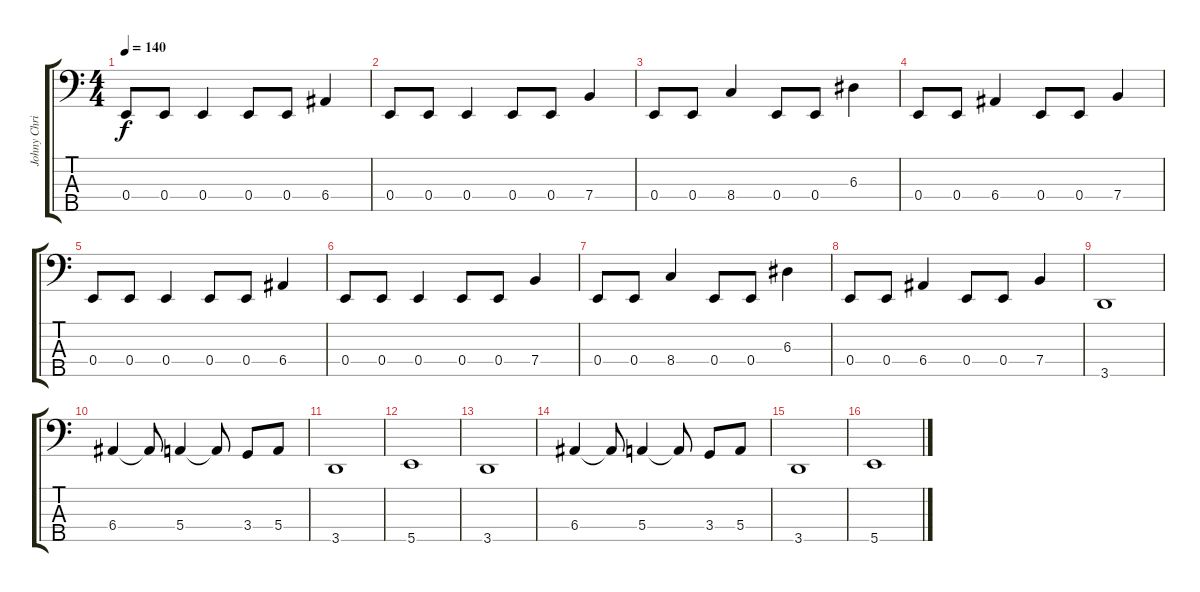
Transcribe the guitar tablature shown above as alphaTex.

\track ("Johny Christ" "Johny Chri") {instrument electricbasspick}
\staff {score tabs}
\tuning (G2 D2 A1 E1 B0) {hide}
\ts (4 4)
\tempo 140
\clef f4
\ks c
0.4.8{dy f} 0.4.8 0.4.4 0.4.8 0.4.8 6.4.4 |
0.4.8 0.4.8 0.4.4 0.4.8 0.4.8 7.4.4 |
0.4.8 0.4.8 8.4.4 0.4.8 0.4.8 6.3.4 |
0.4.8 0.4.8 6.4.4 0.4.8 0.4.8 7.4.4 |
0.4.8 0.4.8 0.4.4 0.4.8 0.4.8 6.4.4 |
0.4.8 0.4.8 0.4.4 0.4.8 0.4.8 7.4.4 |
0.4.8 0.4.8 8.4.4 0.4.8 0.4.8 6.3.4 |
0.4.8 0.4.8 6.4.4 0.4.8 0.4.8 7.4.4 |
3.5.1 |
6.4.4 6.4{t}.8 5.4.4 5.4{t}.8 3.4.8 5.4.8 |
3.5.1 |
5.5.1 |
3.5.1 |
6.4.4 6.4{t}.8 5.4.4 5.4{t}.8 3.4.8 5.4.8 |
3.5.1 |
5.5.1
